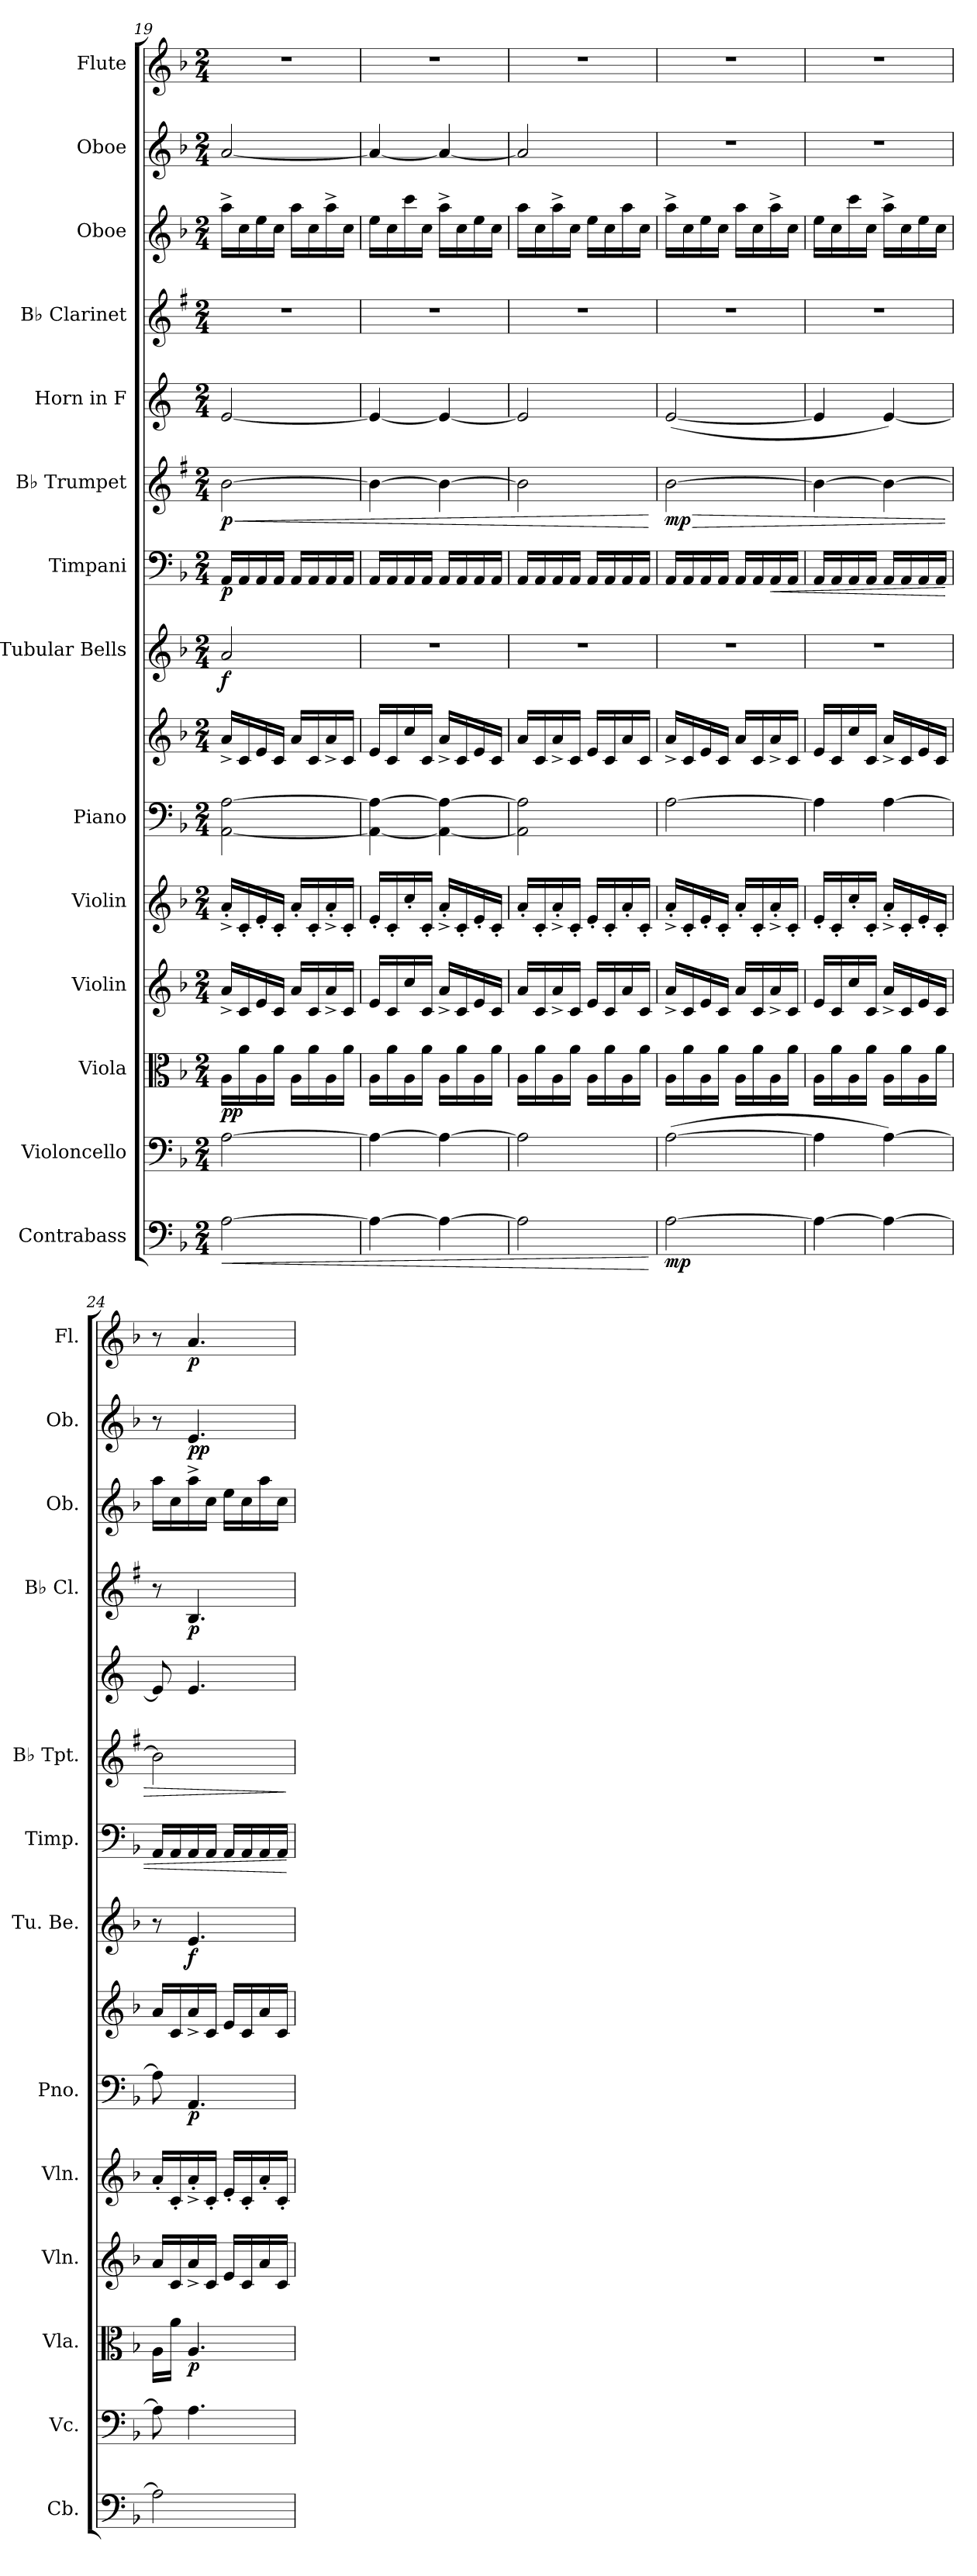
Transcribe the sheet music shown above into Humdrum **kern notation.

**kern	**dynam	**kern	**kern	**dynam	**kern	**kern	**kern	**kern	**dynam	**kern	**dynam	**kern	**dynam	**kern	**dynam	**kern	**kern	**dynam	**kern	**kern	**dynam	**kern	**dynam
*part14	*part14	*part13	*part12	*part12	*part11	*part10	*part9	*part9	*part9	*part8	*part8	*part7	*part7	*part6	*part6	*part5	*part4	*part4	*part3	*part2	*part2	*part1	*part1
*staff15	*staff15	*staff14	*staff13	*staff13	*staff12	*staff11	*staff10	*staff9	*staff9/10	*staff8	*staff8	*staff7	*staff7	*staff6	*staff6	*staff5	*staff4	*staff4	*staff3	*staff2	*staff2	*staff1	*staff1
*I"Contrabass	*	*I"Violoncello	*I"Viola	*	*I"Violin	*I"Violin	*I"Piano	*	*	*I"Tubular Bells	*	*I"Timpani	*	*I"B♭ Trumpet	*	*I"Horn in F	*I"B♭ Clarinet	*	*I"Oboe	*I"Oboe	*	*I"Flute	*
*I'Cb.	*	*I'Vc.	*I'Vla.	*	*I'Vln.	*I'Vln.	*I'Pno.	*	*	*I'Tu. Be.	*	*I'Timp.	*	*I'B♭ Tpt.	*	*	*I'B♭ Cl.	*	*I'Ob.	*I'Ob.	*	*I'Fl.	*
*clefF4	*	*clefF4	*clefC3	*	*clefG2	*clefG2	*clefF4	*clefG2	*	*clefG2	*	*clefF4	*	*clefG2	*	*clefG2	*clefG2	*	*clefG2	*clefG2	*	*clefG2	*
*ITrd7c12	*	*	*	*	*	*	*	*	*	*	*	*	*	*ITrd1c2	*	*ITrd4c7	*ITrd1c2	*	*	*	*	*	*
*k[b-]	*	*k[b-]	*k[b-]	*	*k[b-]	*k[b-]	*k[b-]	*k[b-]	*	*k[b-]	*	*k[b-]	*	*k[b-]	*	*k[b-]	*k[b-]	*	*k[b-]	*k[b-]	*	*k[b-]	*
*M2/4	*	*M2/4	*M2/4	*	*M2/4	*M2/4	*M2/4	*M2/4	*	*M2/4	*	*M2/4	*	*M2/4	*	*M2/4	*M2/4	*	*M2/4	*M2/4	*	*M2/4	*
=19	=19	=19	=19	=19	=19	=19	=19	=19	=19	=19	=19	=19	=19	=19	=19	=19	=19	=19	=19	=19	=19	=19	=19
!	!LO:HP:b	!	!	!LO:DY:b	!	!	!	!	!	!	!LO:DY:b	!	!LO:DY:b	!	!LO:HP:b	!	!	!	!	!	!	!	!
!	!	!	!	!	!	!	!	!	!	!	!	!	!	!	!LO:DY:n=1:b	!	!	!	!	!	!	!	!
[2AA\	<	[2A\	16A\LL	pp	16a^/LL	16a^'/LL	[2AA\ [2A\	16a^/LL	.	2a/	f	16AA/LL	p	[2a\	< p	[2A/	2r	.	16aa^\LL	[2a/	.	2r	.
.	.	.	16a\	.	16c/	16c'/	.	16c/	.	.	.	16AA/	.	.	.	.	.	.	16cc\	.	.	.	.
.	.	.	16A\	.	16e/	16e'/	.	16e/	.	.	.	16AA/	.	.	.	.	.	.	16ee\	.	.	.	.
.	.	.	16a\JJ	.	16c/JJ	16c'/JJ	.	16c/JJ	.	.	.	16AA/JJ	.	.	.	.	.	.	16cc\JJ	.	.	.	.
.	.	.	16A\LL	.	16a/LL	16a'/LL	.	16a/LL	.	.	.	16AA/LL	.	.	.	.	.	.	16aa\LL	.	.	.	.
.	.	.	16a\	.	16c/	16c'/	.	16c/	.	.	.	16AA/	.	.	.	.	.	.	16cc\	.	.	.	.
.	.	.	16A\	.	16a^/	16a^'/	.	16a^/	.	.	.	16AA/	.	.	.	.	.	.	16aa^\	.	.	.	.
.	.	.	16a\JJ	.	16c/JJ	16c'/JJ	.	16c/JJ	.	.	.	16AA/JJ	.	.	.	.	.	.	16cc\JJ	.	.	.	.
=20	=20	=20	=20	=20	=20	=20	=20	=20	=20	=20	=20	=20	=20	=20	=20	=20	=20	=20	=20	=20	=20	=20	=20
4AA\_	.	4A\_	16A\LL	.	16e/LL	16e'/LL	4AA\_ 4A\_	16e/LL	.	2r	.	16AA/LL	.	4a\_	.	4A/_	2r	.	16ee\LL	4a/_	.	2r	.
.	.	.	16a\	.	16c/	16c'/	.	16c/	.	.	.	16AA/	.	.	.	.	.	.	16cc\	.	.	.	.
.	.	.	16A\	.	16cc/	16cc'/	.	16cc/	.	.	.	16AA/	.	.	.	.	.	.	16ccc\	.	.	.	.
.	.	.	16a\JJ	.	16c/JJ	16c'/JJ	.	16c/JJ	.	.	.	16AA/JJ	.	.	.	.	.	.	16cc\JJ	.	.	.	.
4AA\_	.	4A\_	16A\LL	.	16a^/LL	16a^'/LL	4AA\_ 4A\_	16a^/LL	.	.	.	16AA/LL	.	4a\_	.	4A/_	.	.	16aa^\LL	4a/_	.	.	.
.	.	.	16a\	.	16c/	16c'/	.	16c/	.	.	.	16AA/	.	.	.	.	.	.	16cc\	.	.	.	.
.	.	.	16A\	.	16e/	16e'/	.	16e/	.	.	.	16AA/	.	.	.	.	.	.	16ee\	.	.	.	.
.	.	.	16a\JJ	.	16c/JJ	16c'/JJ	.	16c/JJ	.	.	.	16AA/JJ	.	.	.	.	.	.	16cc\JJ	.	.	.	.
=21	=21	=21	=21	=21	=21	=21	=21	=21	=21	=21	=21	=21	=21	=21	=21	=21	=21	=21	=21	=21	=21	=21	=21
2AA\]	.	2A\]	16A\LL	.	16a/LL	16a'/LL	2AA\] 2A\]	16a/LL	.	2r	.	16AA/LL	.	2a\]	.	2A/]	2r	.	16aa\LL	2a/]	.	2r	.
.	.	.	16a\	.	16c/	16c'/	.	16c/	.	.	.	16AA/	.	.	.	.	.	.	16cc\	.	.	.	.
.	.	.	16A\	.	16a^/	16a^'/	.	16a^/	.	.	.	16AA/	.	.	.	.	.	.	16aa^\	.	.	.	.
.	.	.	16a\JJ	.	16c/JJ	16c'/JJ	.	16c/JJ	.	.	.	16AA/JJ	.	.	.	.	.	.	16cc\JJ	.	.	.	.
.	.	.	16A\LL	.	16e/LL	16e'/LL	.	16e/LL	.	.	.	16AA/LL	.	.	.	.	.	.	16ee\LL	.	.	.	.
.	.	.	16a\	.	16c/	16c'/	.	16c/	.	.	.	16AA/	.	.	.	.	.	.	16cc\	.	.	.	.
.	.	.	16A\	.	16a/	16a'/	.	16a/	.	.	.	16AA/	.	.	.	.	.	.	16aa\	.	.	.	.
.	.	.	16a\JJ	.	16c/JJ	16c'/JJ	.	16c/JJ	.	.	.	16AA/JJ	.	.	.	.	.	.	16cc\JJ	.	.	.	.
.	[	.	.	.	.	.	.	.	.	.	.	.	.	.	[	.	.	.	.	.	.	.	.
!!LO:PB:g=z
=22	=22	=22	=22	=22	=22	=22	=22	=22	=22	=22	=22	=22	=22	=22	=22	=22	=22	=22	=22	=22	=22	=22	=22
!	!LO:DY:b	!	!	!	!	!	!	!	!	!	!	!	!	!	!LO:HP:b	!	!	!	!	!	!	!	!
!	!	!	!	!	!	!	!	!	!	!	!	!	!	!	!LO:DY:n=1:b	!	!	!	!	!	!	!	!
[2AA\	mp	([2A\	16A\LL	.	16a^/LL	16a^'/LL	[2A\	16a^/LL	.	2r	.	16AA/LL	.	[2a\	> mp	([2A/	2r	.	16aa^\LL	2r	.	2r	.
.	.	.	16a\	.	16c/	16c'/	.	16c/	.	.	.	16AA/	.	.	.	.	.	.	16cc\	.	.	.	.
.	.	.	16A\	.	16e/	16e'/	.	16e/	.	.	.	16AA/	.	.	.	.	.	.	16ee\	.	.	.	.
.	.	.	16a\JJ	.	16c/JJ	16c'/JJ	.	16c/JJ	.	.	.	16AA/JJ	.	.	.	.	.	.	16cc\JJ	.	.	.	.
.	.	.	16A\LL	.	16a/LL	16a'/LL	.	16a/LL	.	.	.	16AA/LL	.	.	.	.	.	.	16aa\LL	.	.	.	.
.	.	.	16a\	.	16c/	16c'/	.	16c/	.	.	.	16AA/	.	.	.	.	.	.	16cc\	.	.	.	.
!	!	!	!	!	!	!	!	!	!	!	!	!	!LO:HP:b	!	!	!	!	!	!	!	!	!	!
.	.	.	16A\	.	16a^/	16a^'/	.	16a^/	.	.	.	16AA/	<	.	.	.	.	.	16aa^\	.	.	.	.
.	.	.	16a\JJ	.	16c/JJ	16c'/JJ	.	16c/JJ	.	.	.	16AA/JJ	.	.	.	.	.	.	16cc\JJ	.	.	.	.
=23	=23	=23	=23	=23	=23	=23	=23	=23	=23	=23	=23	=23	=23	=23	=23	=23	=23	=23	=23	=23	=23	=23	=23
4AA\_	.	4A\]	16A\LL	.	16e/LL	16e'/LL	4A\]	16e/LL	.	2r	.	16AA/LL	.	4a\_	.	4A/]	2r	.	16ee\LL	2r	.	2r	.
.	.	.	16a\	.	16c/	16c'/	.	16c/	.	.	.	16AA/	.	.	.	.	.	.	16cc\	.	.	.	.
.	.	.	16A\	.	16cc/	16cc'/	.	16cc/	.	.	.	16AA/	.	.	.	.	.	.	16ccc\	.	.	.	.
.	.	.	16a\JJ	.	16c/JJ	16c'/JJ	.	16c/JJ	.	.	.	16AA/JJ	.	.	.	.	.	.	16cc\JJ	.	.	.	.
4AA\_	.	[4A\)	16A\LL	.	16a^/LL	16a^'/LL	[4A\	16a^/LL	.	.	.	16AA/LL	.	4a\_	.	[4A/)	.	.	16aa^\LL	.	.	.	.
.	.	.	16a\	.	16c/	16c'/	.	16c/	.	.	.	16AA/	.	.	.	.	.	.	16cc\	.	.	.	.
.	.	.	16A\	.	16e/	16e'/	.	16e/	.	.	.	16AA/	.	.	.	.	.	.	16ee\	.	.	.	.
.	.	.	16a\JJ	.	16c/JJ	16c'/JJ	.	16c/JJ	.	.	.	16AA/JJ	.	.	.	.	.	.	16cc\JJ	.	.	.	.
=24	=24	=24	=24	=24	=24	=24	=24	=24	=24	=24	=24	=24	=24	=24	=24	=24	=24	=24	=24	=24	=24	=24	=24
2AA\]	.	8A\]	16A\LL	.	16a/LL	16a'/LL	8A\]	16a/LL	.	8r	.	16AA/LL	.	2a\]	.	8A/]	8r	.	16aa\LL	8r	.	8r	.
.	.	.	16a\JJ	.	16c/	16c'/	.	16c/	.	.	.	16AA/	.	.	.	.	.	.	16cc\	.	.	.	.
!	!	!	!	!LO:DY:b	!	!	!	!	!LO:DY:b=2	!	!LO:DY:b	!	!	!	!	!	!	!LO:DY:b	!	!	!LO:DY:b	!	!
!	!	!	!	!	!	!	!	!	!	!	!	!	!	!	!	!	!	!	!	!	!LO:DY:n=1:b	!	!LO:DY:b
.	.	4.A\	4.A/	p	16a^/	16a^'/	4.AA/	16a^/	p	4.e/	f	16AA/	.	.	.	4.A/	4.A/	p	16aa^\	4.e/	p p	4.a/	p
.	.	.	.	.	16c/JJ	16c'/JJ	.	16c/JJ	.	.	.	16AA/JJ	.	.	.	.	.	.	16cc\JJ	.	.	.	.
.	.	.	.	.	16e/LL	16e'/LL	.	16e/LL	.	.	.	16AA/LL	.	.	.	.	.	.	16ee\LL	.	.	.	.
.	.	.	.	.	16c/	16c'/	.	16c/	.	.	.	16AA/	.	.	.	.	.	.	16cc\	.	.	.	.
.	.	.	.	.	16a/	16a'/	.	16a/	.	.	.	16AA/	.	.	.	.	.	.	16aa\	.	.	.	.
.	.	.	.	.	16c/JJ	16c'/JJ	.	16c/JJ	.	.	.	16AA/JJ	.	.	.	.	.	.	16cc\JJ	.	.	.	.
.	.	.	.	.	.	.	.	.	.	.	.	.	[	.	]	.	.	.	.	.	.	.	.
=	=	=	=	=	=	=	=	=	=	=	=	=	=	=	=	=	=	=	=	=	=	=	=
*-	*-	*-	*-	*-	*-	*-	*-	*-	*-	*-	*-	*-	*-	*-	*-	*-	*-	*-	*-	*-	*-	*-	*-
